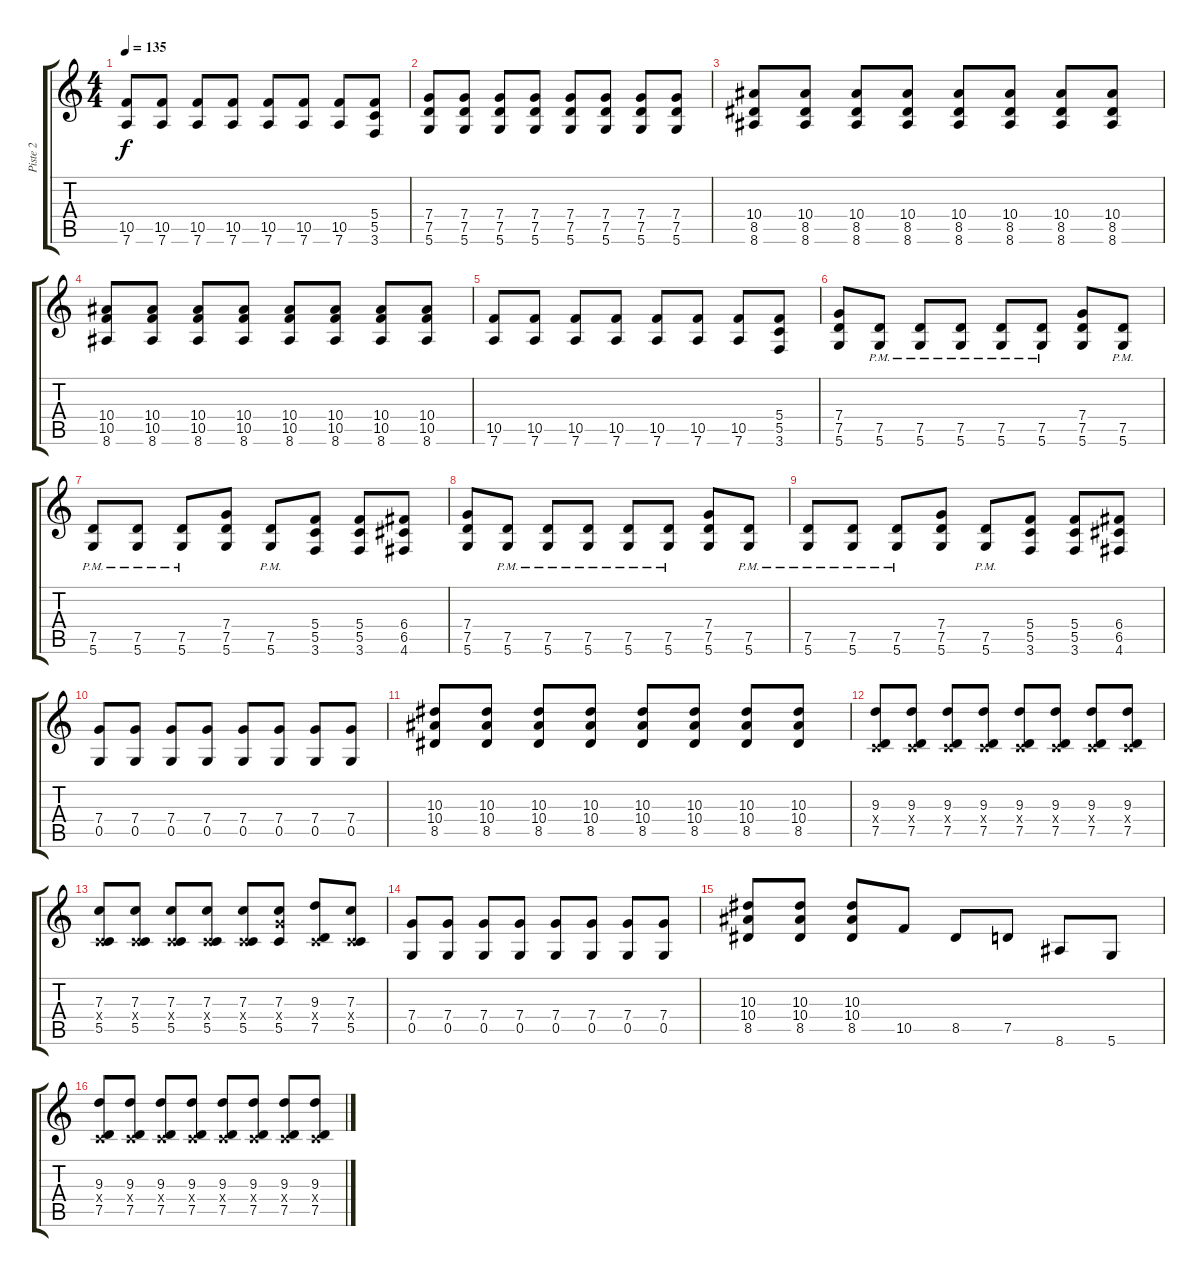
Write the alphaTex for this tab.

\track ("Piste 2" "Piste 2") {instrument distortionguitar}
\staff {score tabs}
\tuning (D4 A3 F3 C3 G2 D2) {hide}
\ts (4 4)
\tempo 135
\clef g2
\ks c
(10.5 7.6).8{dy f} (10.5 7.6).8 (10.5 7.6).8 (10.5 7.6).8 (10.5 7.6).8 (10.5 7.6).8 (10.5 7.6).8 (5.4 5.5 3.6).8 |
(7.4 7.5 5.6).8 (7.4 7.5 5.6).8 (7.4 7.5 5.6).8 (7.4 7.5 5.6).8 (7.4 7.5 5.6).8 (7.4 7.5 5.6).8 (7.4 7.5 5.6).8 (7.4 7.5 5.6).8 |
(10.4 8.5 8.6).8 (10.4 8.5 8.6).8 (10.4 8.5 8.6).8 (10.4 8.5 8.6).8 (10.4 8.5 8.6).8 (10.4 8.5 8.6).8 (10.4 8.5 8.6).8 (10.4 8.5 8.6).8 |
(10.4 10.5 8.6).8 (10.4 10.5 8.6).8 (10.4 10.5 8.6).8 (10.4 10.5 8.6).8 (10.4 10.5 8.6).8 (10.4 10.5 8.6).8 (10.4 10.5 8.6).8 (10.4 10.5 8.6).8 |
(10.5 7.6).8 (10.5 7.6).8 (10.5 7.6).8 (10.5 7.6).8 (10.5 7.6).8 (10.5 7.6).8 (10.5 7.6).8 (5.4 5.5 3.6).8 |
(7.4 7.5 5.6).8 (7.5{pm} 5.6{pm}).8 (7.5{pm} 5.6{pm}).8 (7.5{pm} 5.6{pm}).8 (7.5{pm} 5.6{pm}).8 (7.5{pm} 5.6{pm}).8 (7.4 7.5 5.6).8 (7.5{pm} 5.6{pm}).8 |
(7.5{pm} 5.6{pm}).8 (7.5{pm} 5.6{pm}).8 (7.5{pm} 5.6{pm}).8 (7.4 7.5 5.6).8 (7.5{pm} 5.6{pm}).8 (5.4 5.5 3.6).8 (5.4 5.5 3.6).8 (6.4 6.5 4.6).8 |
(7.4 7.5 5.6).8 (7.5{pm} 5.6{pm}).8 (7.5{pm} 5.6{pm}).8 (7.5{pm} 5.6{pm}).8 (7.5{pm} 5.6{pm}).8 (7.5{pm} 5.6{pm}).8 (7.4 7.5 5.6).8 (7.5{pm} 5.6{pm}).8 |
(7.5{pm} 5.6{pm}).8 (7.5{pm} 5.6{pm}).8 (7.5{pm} 5.6{pm}).8 (7.4 7.5 5.6).8 (7.5{pm} 5.6{pm}).8 (5.4 5.5 3.6).8 (5.4 5.5 3.6).8 (6.4 6.5 4.6).8 |
(7.4 0.5).8 (7.4 0.5).8 (7.4 0.5).8 (7.4 0.5).8 (7.4 0.5).8 (7.4 0.5).8 (7.4 0.5).8 (7.4 0.5).8 |
(10.3 10.4 8.5).8 (10.3 10.4 8.5).8 (10.3 10.4 8.5).8 (10.3 10.4 8.5).8 (10.3 10.4 8.5).8 (10.3 10.4 8.5).8 (10.3 10.4 8.5).8 (10.3 10.4 8.5).8 |
(9.3 0.4{x} 7.5).8 (9.3 0.4{x} 7.5).8 (9.3 0.4{x} 7.5).8 (9.3 0.4{x} 7.5).8 (9.3 0.4{x} 7.5).8 (9.3 0.4{x} 7.5).8 (9.3 0.4{x} 7.5).8 (9.3 0.4{x} 7.5).8 |
(7.3 0.4{x} 5.5).8 (7.3 0.4{x} 5.5).8 (7.3 0.4{x} 5.5).8 (7.3 0.4{x} 5.5).8 (7.3 0.4{x} 5.5).8 (7.3 7.4{x} 5.5).8 (9.3 0.4{x} 7.5).8 (7.3 0.4{x} 5.5).8 |
(7.4 0.5).8 (7.4 0.5).8 (7.4 0.5).8 (7.4 0.5).8 (7.4 0.5).8 (7.4 0.5).8 (7.4 0.5).8 (7.4 0.5).8 |
(10.3 10.4 8.5).8 (10.3 10.4 8.5).8 (10.3 10.4 8.5).8 10.5.8 8.5.8 7.5.8 8.6.8 5.6.8 |
(9.3 0.4{x} 7.5).8 (9.3 0.4{x} 7.5).8 (9.3 0.4{x} 7.5).8 (9.3 0.4{x} 7.5).8 (9.3 0.4{x} 7.5).8 (9.3 0.4{x} 7.5).8 (9.3 0.4{x} 7.5).8 (9.3 0.4{x} 7.5).8
